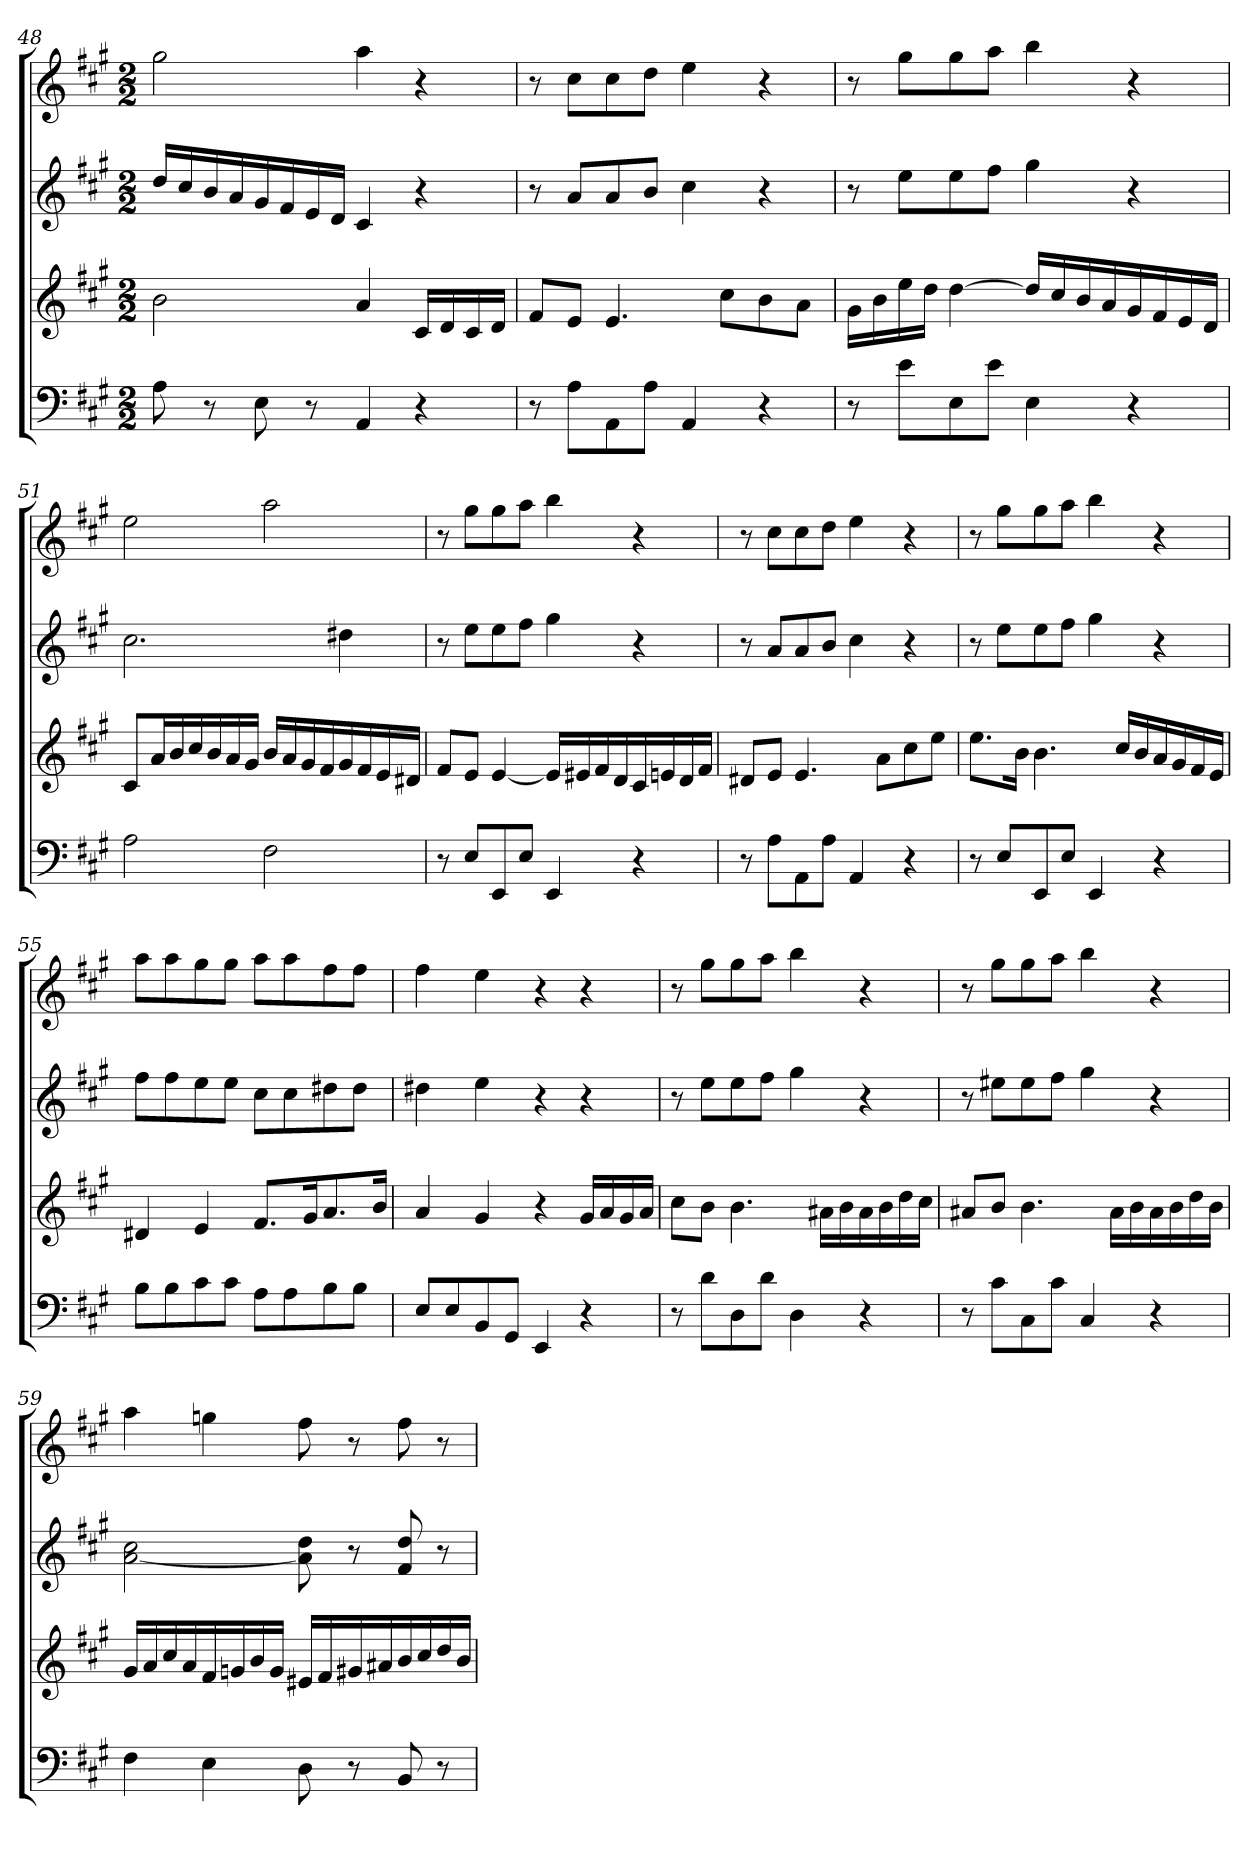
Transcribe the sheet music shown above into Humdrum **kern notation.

**kern	**kern	**kern	**kern
*part4	*part3	*part2	*part1
*staff4	*staff3	*staff2	*staff1
*k[f#c#g#]	*k[f#c#g#]	*k[f#c#g#]	*k[f#c#g#]
*A:	*A:	*A:	*A:
*M2/2	*M2/2	*M2/2	*M2/2
=48	=48	=48	=48
8A	2b	16ddLL	2gg#
.	.	16cc#	.
8r	.	16b	.
.	.	16a	.
8E	.	16g#	.
.	.	16f#	.
8r	.	16e	.
.	.	16dJJ	.
4AA	4a	4c#	4aa
4r	16c#LL	4r	4r
.	16d	.	.
.	16c#	.	.
.	16dJJ	.	.
=49	=49	=49	=49
8r	8f#L	8r	8r
8AL	8eJ	8aL	8cc#L
8AA	4.e	8a	8cc#
8AJ	.	8bJ	8ddJ
4AA	.	4cc#	4ee
.	8cc#L	.	.
4r	8b	4r	4r
.	8aJ	.	.
=50	=50	=50	=50
8r	16g#LL	8r	8r
.	16b	.	.
8eL	16ee	8eeL	8gg#L
.	16ddJJ	.	.
8E	[4dd	8ee	8gg#
8eJ	.	8ff#J	8aaJ
4E	16ddLL]	4gg#	4bb
.	16cc#	.	.
.	16b	.	.
.	16a	.	.
4r	16g#	4r	4r
.	16f#	.	.
.	16e	.	.
.	16dJJ	.	.
=51	=51	=51	=51
2A	8c#L	2.cc#	2ee
.	16aL	.	.
.	16b	.	.
.	16cc#	.	.
.	16b	.	.
.	16a	.	.
.	16g#JJ	.	.
2F#	16bLL	.	2aa
.	16a	.	.
.	16g#	.	.
.	16f#	.	.
.	16g#	4dd#X	.
.	16f#	.	.
.	16e	.	.
.	16d#XJJ	.	.
=52	=52	=52	=52
8r	8f#L	8r	8r
8EL	8eJ	8eeL	8gg#L
8EE	[4e	8ee	8gg#
8EJ	.	8ff#J	8aaJ
4EE	16eLL]	4gg#	4bb
.	16e#X	.	.
.	16f#	.	.
.	16d	.	.
4r	16c#	4r	4r
.	16en	.	.
.	16d	.	.
.	16f#JJ	.	.
=53	=53	=53	=53
8r	8d#XL	8r	8r
8AL	8eJ	8aL	8cc#L
8AA	4.e	8a	8cc#
8AJ	.	8bJ	8ddJ
4AA	.	4cc#	4ee
.	8aL	.	.
4r	8cc#	4r	4r
.	8eeJ	.	.
=54	=54	=54	=54
8r	8.eeL	8r	8r
8EL	.	8eeL	8gg#L
.	16bJk	.	.
8EE	4.b	8ee	8gg#
8EJ	.	8ff#J	8aaJ
4EE	.	4gg#	4bb
.	16cc#LL	.	.
.	16b	.	.
4r	16a	4r	4r
.	16g#	.	.
.	16f#	.	.
.	16eJJ	.	.
=55	=55	=55	=55
8BL	4d#X	8ff#L	8aaL
8B	.	8ff#	8aa
8c#	4e	8ee	8gg#
8c#J	.	8eeJ	8gg#J
8AL	8.f#L	8cc#L	8aaL
8A	.	8cc#	8aa
.	16g#K	.	.
8B	8.a	8dd#X	8ff#
8BJ	.	8dd#J	8ff#J
.	16bJk	.	.
=56	=56	=56	=56
8EL	4a	4dd#X	4ff#
8E	.	.	.
8BB	4g#	4ee	4ee
8GG#J	.	.	.
4EE	4r	4r	4r
4r	16g#LL	4r	4r
.	16a	.	.
.	16g#	.	.
.	16aJJ	.	.
=57	=57	=57	=57
8r	8cc#L	8r	8r
8dL	8bJ	8eeL	8gg#L
8D	4.b	8ee	8gg#
8dJ	.	8ff#J	8aaJ
4D	.	4gg#	4bb
.	16a#XLL	.	.
.	16b	.	.
4r	16a#	4r	4r
.	16b	.	.
.	16dd	.	.
.	16cc#JJ	.	.
=58	=58	=58	=58
8r	8a#XL	8r	8r
8c#L	8bJ	8ee#XL	8gg#L
8C#	4.b	8ee#	8gg#
8c#J	.	8ff#J	8aaJ
4C#	.	4gg#	4bb
.	16a#LL	.	.
.	16b	.	.
4r	16a#	4r	4r
.	16b	.	.
.	16dd	.	.
.	16bJJ	.	.
=59	=59	=59	=59
4F#	16g#LL	[2a 2cc#	4aa
.	16a	.	.
.	16cc#	.	.
.	16a	.	.
4E	16f#	.	4ggn
.	16gn	.	.
.	16b	.	.
.	16gJJ	.	.
8D	16e#XLL	8a] 8dd	8ff#
.	16f#	.	.
8r	16g#X	8r	8r
.	16a#X	.	.
8BB	16b	8f# 8dd	8ff#
.	16cc#	.	.
8r	16dd	8r	8r
.	16bJJ	.	.
=	=	=	=
*-	*-	*-	*-
